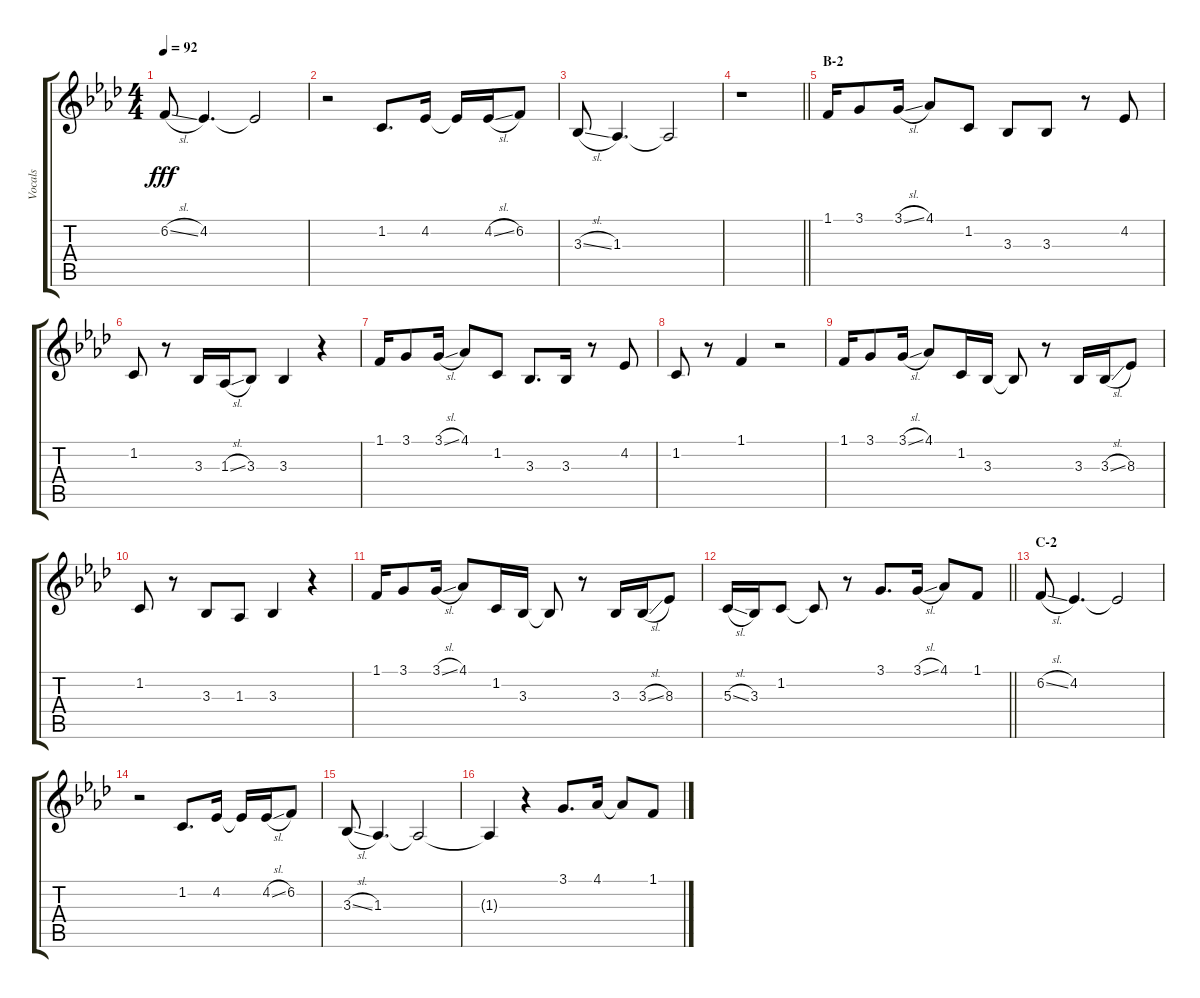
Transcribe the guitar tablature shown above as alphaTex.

\track ("Vocals" "Vocals") {instrument voiceoohs}
\staff {score tabs}
\tuning (E4 B3 G3 D3 A2 E2) {hide}
\ts (4 4)
\tempo 92
\clef g2
\ks ab
6.2{sl}.8{dy fff} 4.2.4{d} 4.2{t}.2 |
r.2 1.2.8{d} 4.2.16 4.2{t}.16 4.2{sl}.16 6.2.8 |
3.3{sl}.8 1.3.4{d} 1.3{t}.2 |
\barLineRight lightlight
r.1 |
\section ("" "B-2")
1.1.16 3.1.8 3.1{sl}.16 4.1.8 1.2.8 3.3.8 3.3.8 r.8 4.2.8 |
1.2.8 r.8 3.3.16 1.3{sl}.16 3.3.8 3.3.4 r.4 |
1.1.16 3.1.8 3.1{sl}.16 4.1.8 1.2.8 3.3.8{d} 3.3.16 r.8 4.2.8 |
1.2.8 r.8 1.1.4 r.2 |
1.1.16 3.1.8 3.1{sl}.16 4.1.8 1.2.16 3.3.16 3.3{t}.8 r.8 3.3.16 3.3{sl}.16 8.3.8 |
1.2.8 r.8 3.3.8 1.3.8 3.3.4 r.4 |
1.1.16 3.1.8 3.1{sl}.16 4.1.8 1.2.16 3.3.16 3.3{t}.8 r.8 3.3.16 3.3{sl}.16 8.3.8 |
\barLineRight lightlight
5.3{sl}.16 3.3.16 1.2.8 1.2{t}.8 r.8 3.1.8{d} 3.1{sl}.16 4.1.8 1.1.8 |
\section ("" "C-2")
6.2{sl}.8 4.2.4{d} 4.2{t}.2 |
r.2 1.2.8{d} 4.2.16 4.2{t}.16 4.2{sl}.16 6.2.8 |
3.3{sl}.8 1.3.4{d} 1.3{t}.2 |
1.3{t}.4 r.4 3.1.8{d} 4.1.16 4.1{t}.8 1.1.8
